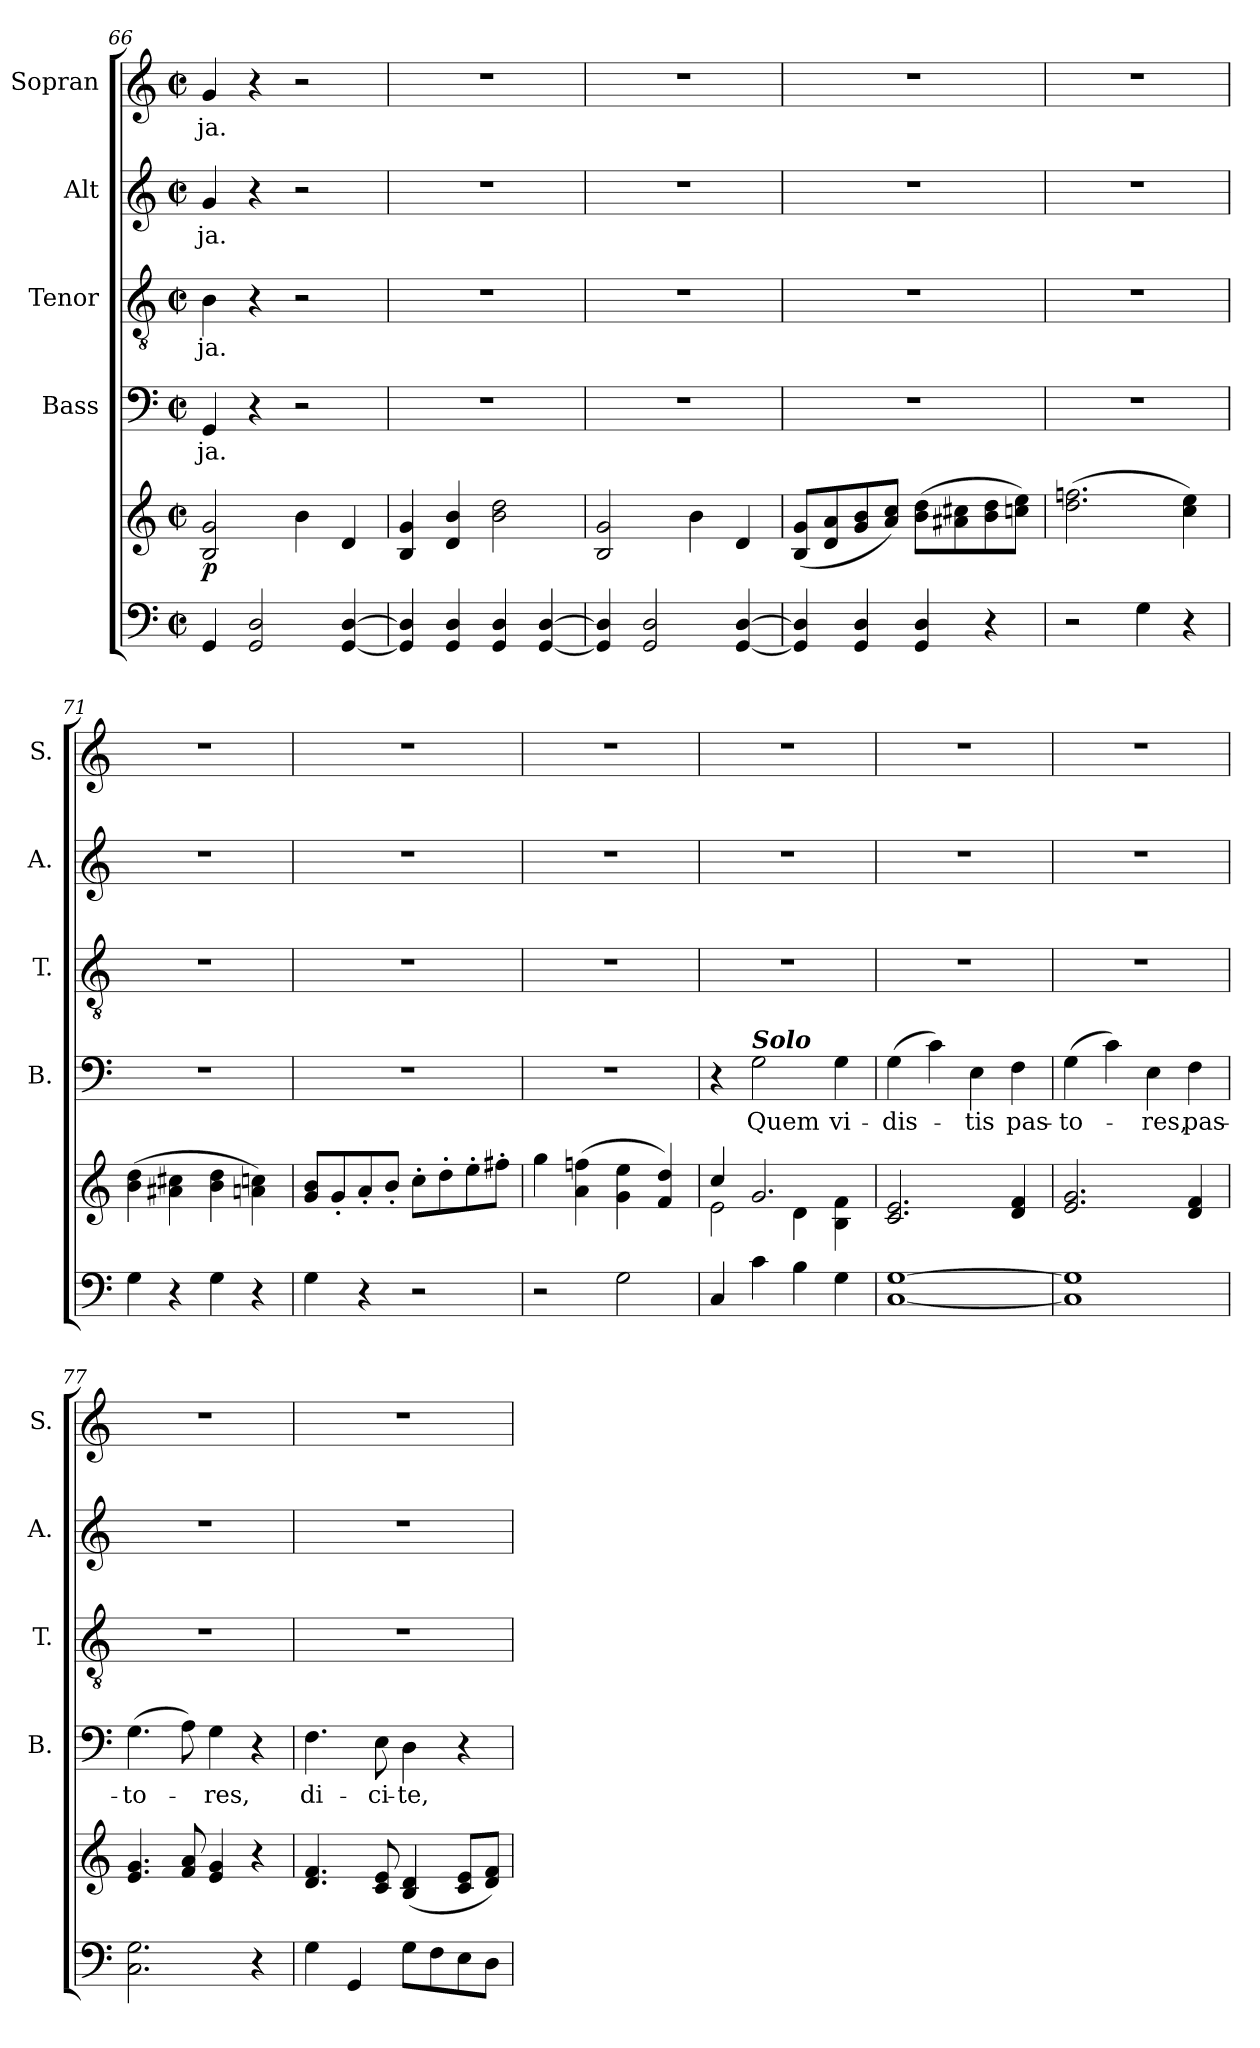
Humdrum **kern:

**kern	**kern	**dynam	**kern	**text	**kern	**text	**kern	**text	**kern	**text
*part5	*part5	*part5	*part4	*part4	*part3	*part3	*part2	*part2	*part1	*part1
*staff6	*staff5	*staff5/6	*staff4	*staff4	*staff3	*staff3	*staff2	*staff2	*staff1	*staff1
*	*	*	*I"Bass	*	*I"Tenor	*	*I"Alt	*	*I"Sopran	*
*	*	*	*I'B.	*	*I'T.	*	*I'A.	*	*I'S.	*
!!LO:LB:g=z
*clefF4	*clefG2	*	*clefF4	*	*clefGv2	*	*clefG2	*	*clefG2	*
*k[]	*k[]	*	*k[]	*	*k[]	*	*k[]	*	*k[]	*
*C:	*C:	*	*C:	*	*C:	*	*C:	*	*C:	*
*M2/2	*M2/2	*	*M2/2	*	*M2/2	*	*M2/2	*	*M2/2	*
*met(c|)	*met(c|)	*	*met(c|)	*	*met(c|)	*	*met(c|)	*	*met(c|)	*
=66	=66	=66	=66	=66	=66	=66	=66	=66	=66	=66
!	!	!LO:DY:b	!	!LO:LY:b	!	!LO:LY:b	!	!LO:LY:b	!	!LO:LY:b
4GG/	2B/ 2g/	p	4GG/	-ja.	4B\	-ja.	4g/	-ja.	4g/	-ja.
2GG/ 2D/	.	.	4r	.	4r	.	4r	.	4r	.
.	4b\	.	2r	.	2r	.	2r	.	2r	.
[4GG/ [4D/	4d/	.	.	.	.	.	.	.	.	.
=67	=67	=67	=67	=67	=67	=67	=67	=67	=67	=67
4GG/] 4D/]	4B/ 4g/	.	1r	.	1r	.	1r	.	1r	.
4GG/ 4D/	4d/ 4b/	.	.	.	.	.	.	.	.	.
4GG/ 4D/	2b\ 2dd\	.	.	.	.	.	.	.	.	.
[4GG/ [4D/	.	.	.	.	.	.	.	.	.	.
=68	=68	=68	=68	=68	=68	=68	=68	=68	=68	=68
4GG/] 4D/]	2B/ 2g/	.	1r	.	1r	.	1r	.	1r	.
2GG/ 2D/	.	.	.	.	.	.	.	.	.	.
.	4b\	.	.	.	.	.	.	.	.	.
[4GG/ [4D/	4d/	.	.	.	.	.	.	.	.	.
=69	=69	=69	=69	=69	=69	=69	=69	=69	=69	=69
4GG/] 4D/]	(<8B/ 8g/L	.	1r	.	1r	.	1r	.	1r	.
.	8d/ 8a/	.	.	.	.	.	.	.	.	.
4GG/ 4D/	8g/ 8b/	.	.	.	.	.	.	.	.	.
.	8a/ 8cc/J)	.	.	.	.	.	.	.	.	.
4GG/ 4D/	(>8b\ 8dd\L	.	.	.	.	.	.	.	.	.
.	8a#X\ 8cc#X\	.	.	.	.	.	.	.	.	.
4r	8b\ 8dd\	.	.	.	.	.	.	.	.	.
.	8ccn\ 8ee\J)	.	.	.	.	.	.	.	.	.
=70	=70	=70	=70	=70	=70	=70	=70	=70	=70	=70
2r	(>2.dd\ 2.ffn\	.	1r	.	1r	.	1r	.	1r	.
4G\	.	.	.	.	.	.	.	.	.	.
4r	4cc\ 4ee\)	.	.	.	.	.	.	.	.	.
=71	=71	=71	=71	=71	=71	=71	=71	=71	=71	=71
4G\	(>4b\ 4dd\	.	1r	.	1r	.	1r	.	1r	.
4r	4a#X\ 4cc#X\	.	.	.	.	.	.	.	.	.
4G\	4b\ 4dd\	.	.	.	.	.	.	.	.	.
4r	4an\ 4ccn\)	.	.	.	.	.	.	.	.	.
!!LO:PB:g=z
=72	=72	=72	=72	=72	=72	=72	=72	=72	=72	=72
4G\	8g/ 8b/L	.	1r	.	1r	.	1r	.	1r	.
.	8g'</	.	.	.	.	.	.	.	.	.
4r	8a'</	.	.	.	.	.	.	.	.	.
.	8b'</J	.	.	.	.	.	.	.	.	.
2r	8cc'>\L	.	.	.	.	.	.	.	.	.
.	8dd'>\	.	.	.	.	.	.	.	.	.
.	8ee'>\	.	.	.	.	.	.	.	.	.
.	8ff#X'>\J	.	.	.	.	.	.	.	.	.
=73	=73	=73	=73	=73	=73	=73	=73	=73	=73	=73
2r	4gg\	.	1r	.	1r	.	1r	.	1r	.
.	(>4a\ 4ffn\	.	.	.	.	.	.	.	.	.
2G\	4g\ 4ee\	.	.	.	.	.	.	.	.	.
.	4f/ 4dd/)	.	.	.	.	.	.	.	.	.
=74	=74	=74	=74	=74	=74	=74	=74	=74	=74	=74
*	*^	*	*	*	*	*	*	*	*	*
4C/	4cc/	2e\	.	4r	.	1r	.	1r	.	1r	.
!	!	!	!	!LO:TX:a:Bi:t=Solo	!	!	!	!	!	!	!
!	!	!	!	!	!LO:LY:b	!	!	!	!	!	!
4c\	2.g/	.	.	2G\	Quem	.	.	.	.	.	.
4B\	.	4d\	.	.	.	.	.	.	.	.	.
!	!	!	!	!	!LO:LY:b	!	!	!	!	!	!
4G\	.	4B\ 4f\	.	4G\	vi-	.	.	.	.	.	.
=75	=75	=75	=75	=75	=75	=75	=75	=75	=75	=75	=75
!	!	!	!	!	!LO:LY:b	!	!	!	!	!	!
*	*v	*v	*	*	*	*	*	*	*	*	*
[1C [1G	2.c/ 2.e/	.	(>4G\	-dis-	1r	.	1r	.	1r	.
.	.	.	4c\)	.	.	.	.	.	.	.
!	!	!	!	!LO:LY:b	!	!	!	!	!	!
.	.	.	4E\	-tis	.	.	.	.	.	.
!	!	!	!	!LO:LY:b	!	!	!	!	!	!
.	4d/ 4f/	.	4F\	pas-	.	.	.	.	.	.
=76	=76	=76	=76	=76	=76	=76	=76	=76	=76	=76
!	!	!	!	!LO:LY:b	!	!	!	!	!	!
1C] 1G]	2.e/ 2.g/	.	(>4G\	-to-	1r	.	1r	.	1r	.
.	.	.	4c\)	.	.	.	.	.	.	.
!	!	!	!	!LO:LY:b	!	!	!	!	!	!
.	.	.	4E\	-res,	.	.	.	.	.	.
!	!	!	!	!LO:LY:b	!	!	!	!	!	!
.	4d/ 4f/	.	4F\	pas-	.	.	.	.	.	.
!!LO:LB:g=z
=77	=77	=77	=77	=77	=77	=77	=77	=77	=77	=77
!	!	!	!	!LO:LY:b	!	!	!	!	!	!
2.C\ 2.G\	4.e/ 4.g/	.	(>4.G\	-to-	1r	.	1r	.	1r	.
.	8f/ 8a/	.	8A\)	.	.	.	.	.	.	.
!	!	!	!	!LO:LY:b	!	!	!	!	!	!
.	4e/ 4g/	.	4G\	-res,	.	.	.	.	.	.
4r	4r	.	4r	.	.	.	.	.	.	.
=78	=78	=78	=78	=78	=78	=78	=78	=78	=78	=78
!	!	!	!	!LO:LY:b	!	!	!	!	!	!
4G\	4.d/ 4.f/	.	4.F\	di-	1r	.	1r	.	1r	.
4GG/	.	.	.	.	.	.	.	.	.	.
!	!	!	!	!LO:LY:b	!	!	!	!	!	!
.	8c/ 8e/	.	8E\	-ci-	.	.	.	.	.	.
!	!	!	!	!LO:LY:b	!	!	!	!	!	!
8G\L	(<4B/ 4d/	.	4D\	-te,	.	.	.	.	.	.
8F\	.	.	.	.	.	.	.	.	.	.
8E\	8c/ 8e/L	.	4r	.	.	.	.	.	.	.
8D\J	8d/ 8f/J)	.	.	.	.	.	.	.	.	.
=	=	=	=	=	=	=	=	=	=	=
*-	*-	*-	*-	*-	*-	*-	*-	*-	*-	*-
